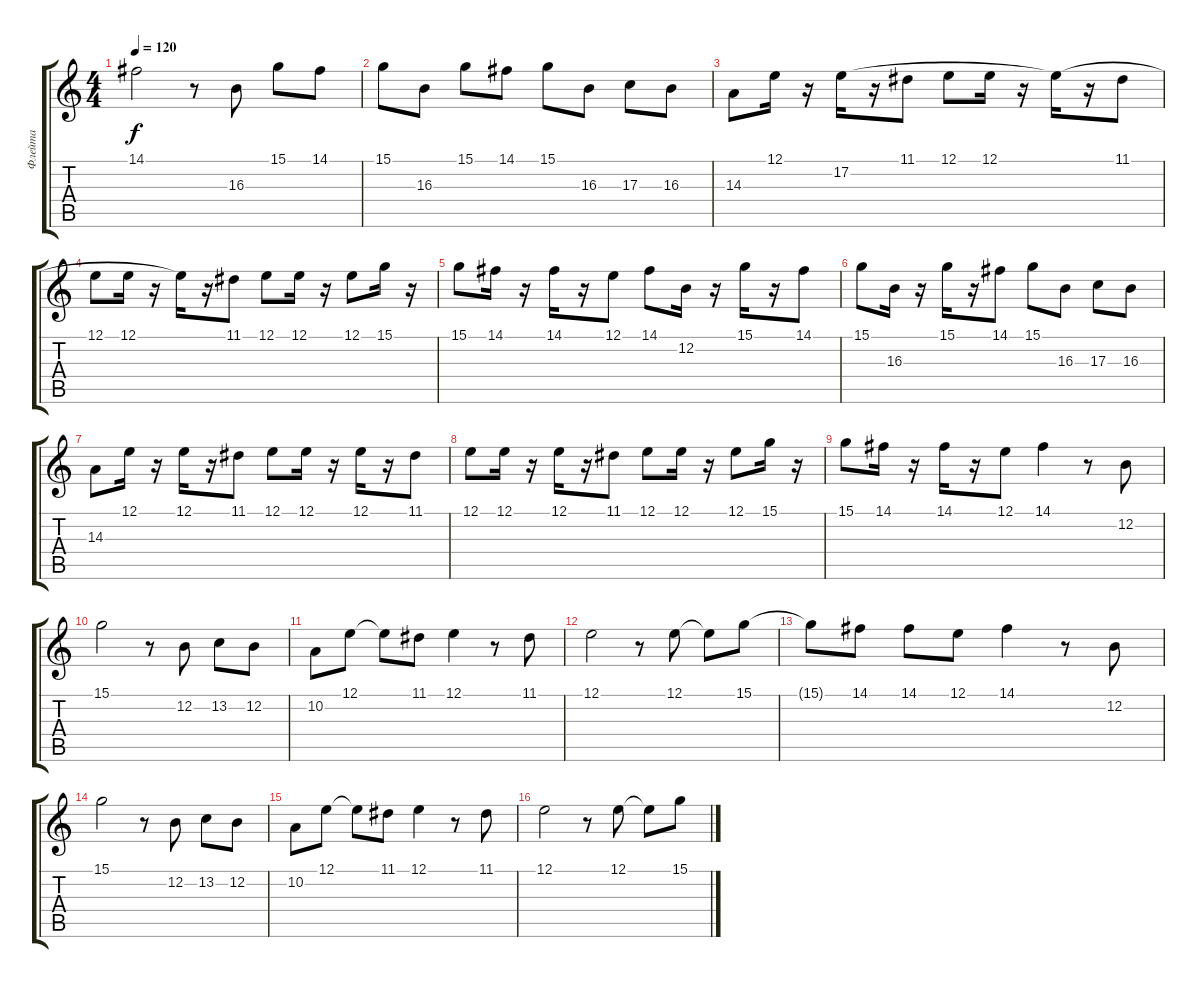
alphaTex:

\track ("Флейта" "Флейта") {instrument flute}
\staff {score tabs}
\tuning (E4 B3 G3 D3 A2 E2) {hide}
\ts (4 4)
\tempo 120
\clef g2
\ks c
14.1.2{dy f} r.8 16.3.8 15.1.8 14.1.8 |
15.1.8 16.3.8 15.1.8 14.1.8 15.1.8 16.3.8 17.3.8 16.3.8 |
14.3.8 12.1.16 r.16 17.2{t}.16 r.16 11.1.8 12.1.8 12.1.16 r.16 17.2{t}.16 r.16 11.1.8 |
12.1.8 12.1.16 r.16 17.2{t}.16 r.16 11.1.8 12.1.8 12.1.16 r.16 12.1.8 15.1.16 r.16 |
15.1.8 14.1.16 r.16 14.1.16 r.16 12.1.8 14.1.8 12.2.16 r.16 15.1.16 r.16 14.1.8 |
15.1.8 16.3.16 r.16 15.1.16 r.16 14.1.8 15.1.8 16.3.8 17.3.8 16.3.8 |
14.3.8 12.1.16 r.16 12.1.16 r.16 11.1.8 12.1.8 12.1.16 r.16 12.1.16 r.16 11.1.8 |
12.1.8 12.1.16 r.16 12.1.16 r.16 11.1.8 12.1.8 12.1.16 r.16 12.1.8 15.1.16 r.16 |
15.1.8 14.1.16 r.16 14.1.16 r.16 12.1.8 14.1.4 r.8 12.2.8 |
15.1.2 r.8 12.2.8 13.2.8 12.2.8 |
10.2.8 12.1.8 12.1{t}.8 11.1.8 12.1.4 r.8 11.1.8 |
12.1.2 r.8 12.1.8 12.1{t}.8 15.1.8 |
15.1{t}.8 14.1.8 14.1.8 12.1.8 14.1.4 r.8 12.2.8 |
15.1.2 r.8 12.2.8 13.2.8 12.2.8 |
10.2.8 12.1.8 12.1{t}.8 11.1.8 12.1.4 r.8 11.1.8 |
12.1.2 r.8 12.1.8 12.1{t}.8 15.1.8
